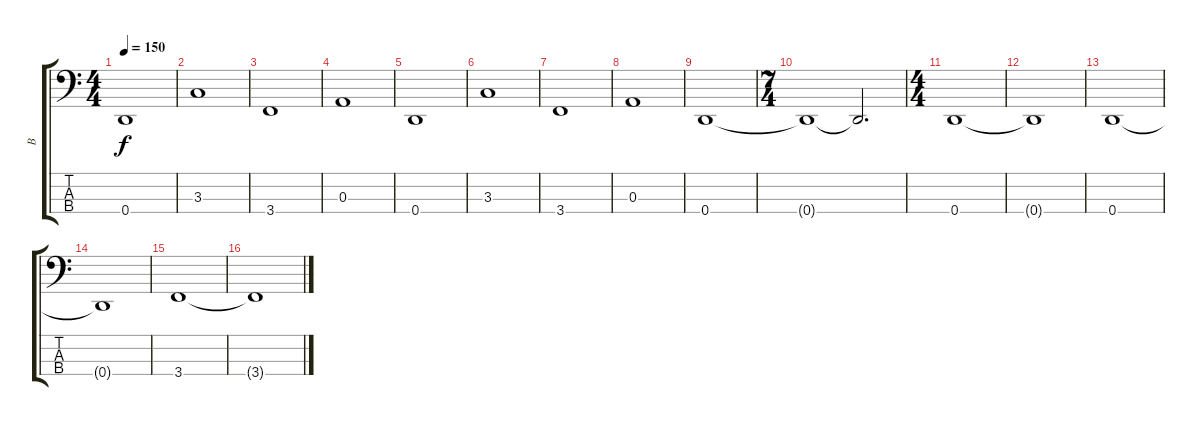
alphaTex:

\track ("B" "B") {instrument electricbassfinger}
\staff {score tabs}
\tuning (G2 D2 A1 D1) {hide}
\ts (4 4)
\tempo 150
\clef f4
\ks c
0.4.1{dy f} |
3.3.1 |
3.4.1 |
0.3.1 |
0.4.1 |
3.3.1 |
3.4.1 |
0.3.1 |
0.4.1 |
\ts (7 4)
0.4{t}.1 0.4{t}.2{d} |
\ts (4 4)
0.4.1 |
0.4{t}.1 |
0.4.1 |
0.4{t}.1 |
3.4.1 |
3.4{t}.1
